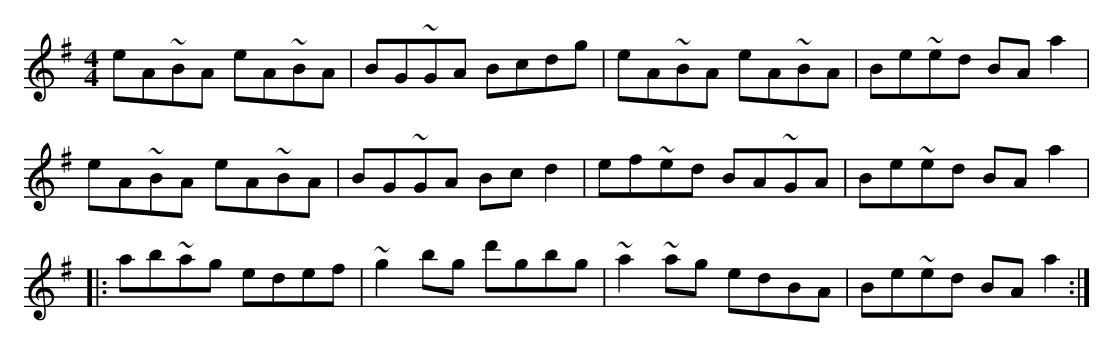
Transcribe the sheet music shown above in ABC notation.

X:1
M:4/4
K:G
eA~BA eA~BA|BG~GA Bcdg|eA~BA eA~BA|Be~ed BA a2|
eA~BA eA~BA|BG~GA Bc d2|ef~ed BA~GA|Be~ed BA a2|
|:ab~ag edef|~g2 bg d'gbg|~a2 ~ag edBA|Be~ed BA a2:|
